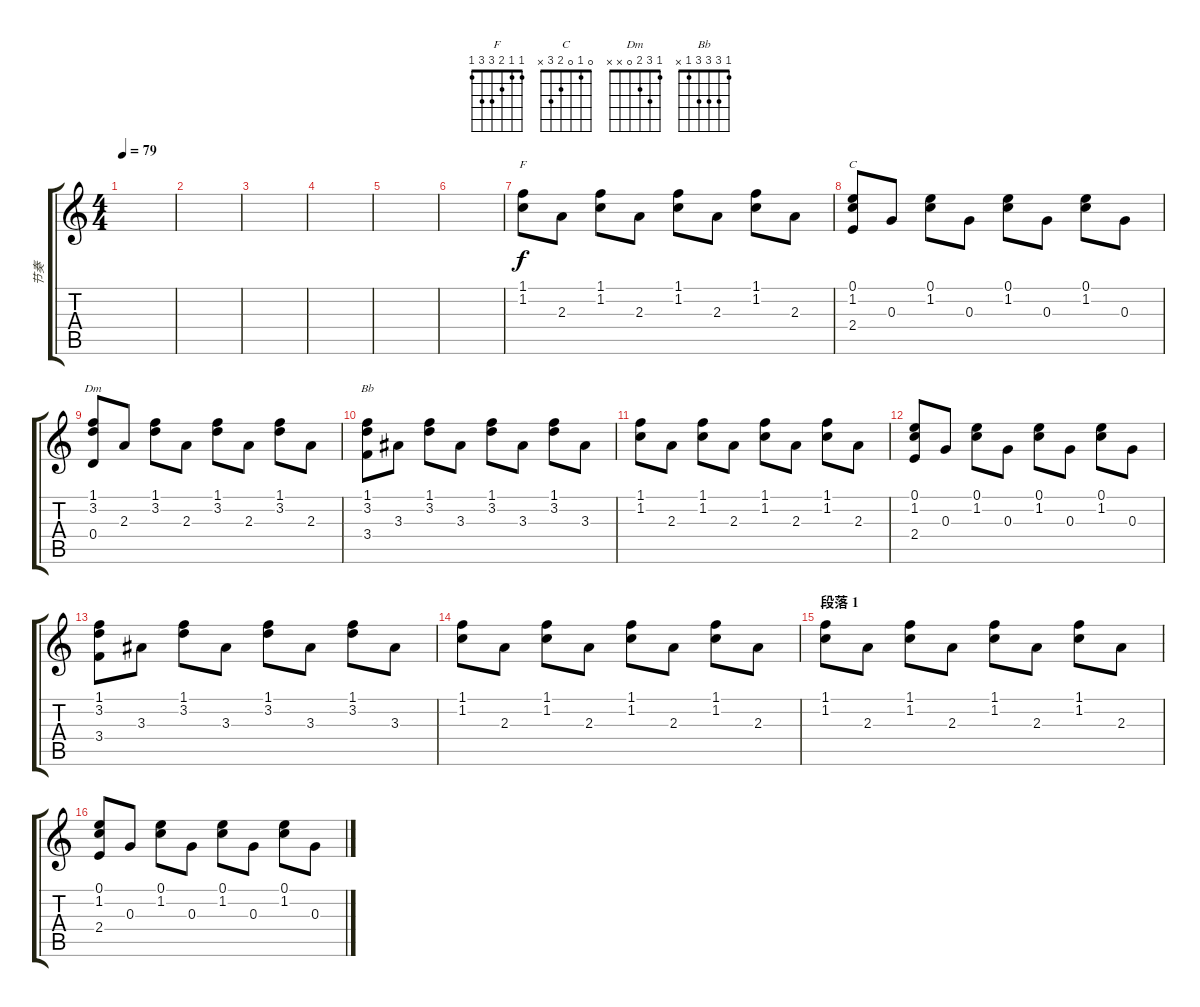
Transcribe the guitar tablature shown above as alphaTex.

\track ("节奏" "节奏") {instrument acousticguitarnylon}
\staff {score tabs}
\tuning (E4 B3 G3 D3 A2 E2) {hide}
\chord ("F" 1 1 2 3 3 1)
\chord ("C" 0 1 0 2 3 x)
\chord ("Dm" 1 3 2 0 x x)
\chord ("Bb" 1 3 3 3 1 x)
\ts (4 4)
\tempo 79
\clef g2
\ks c
|
|
|
|
|
|
(1.1 1.2).8{ch "F"} 2.3.8 (1.1 1.2).8 2.3.8 (1.1 1.2).8 2.3.8 (1.1 1.2).8 2.3.8 |
(0.1 1.2 2.4).8{ch "C"} 0.3.8 (0.1 1.2).8 0.3.8 (0.1 1.2).8 0.3.8 (0.1 1.2).8 0.3.8 |
(1.1 3.2 0.4).8{ch "Dm"} 2.3.8 (1.1 3.2).8 2.3.8 (1.1 3.2).8 2.3.8 (1.1 3.2).8 2.3.8 |
(1.1 3.2 3.4).8{ch "Bb"} 3.3.8 (1.1 3.2).8 3.3.8 (1.1 3.2).8 3.3.8 (1.1 3.2).8 3.3.8 |
(1.1 1.2).8 2.3.8 (1.1 1.2).8 2.3.8 (1.1 1.2).8 2.3.8 (1.1 1.2).8 2.3.8 |
(0.1 1.2 2.4).8 0.3.8 (0.1 1.2).8 0.3.8 (0.1 1.2).8 0.3.8 (0.1 1.2).8 0.3.8 |
(1.1 3.2 3.4).8 3.3.8 (1.1 3.2).8 3.3.8 (1.1 3.2).8 3.3.8 (1.1 3.2).8 3.3.8 |
(1.1 1.2).8 2.3.8 (1.1 1.2).8 2.3.8 (1.1 1.2).8 2.3.8 (1.1 1.2).8 2.3.8 |
\section ("" "段落 1")
(1.1 1.2).8 2.3.8 (1.1 1.2).8 2.3.8 (1.1 1.2).8 2.3.8 (1.1 1.2).8 2.3.8 |
(0.1 1.2 2.4).8 0.3.8 (0.1 1.2).8 0.3.8 (0.1 1.2).8 0.3.8 (0.1 1.2).8 0.3.8
